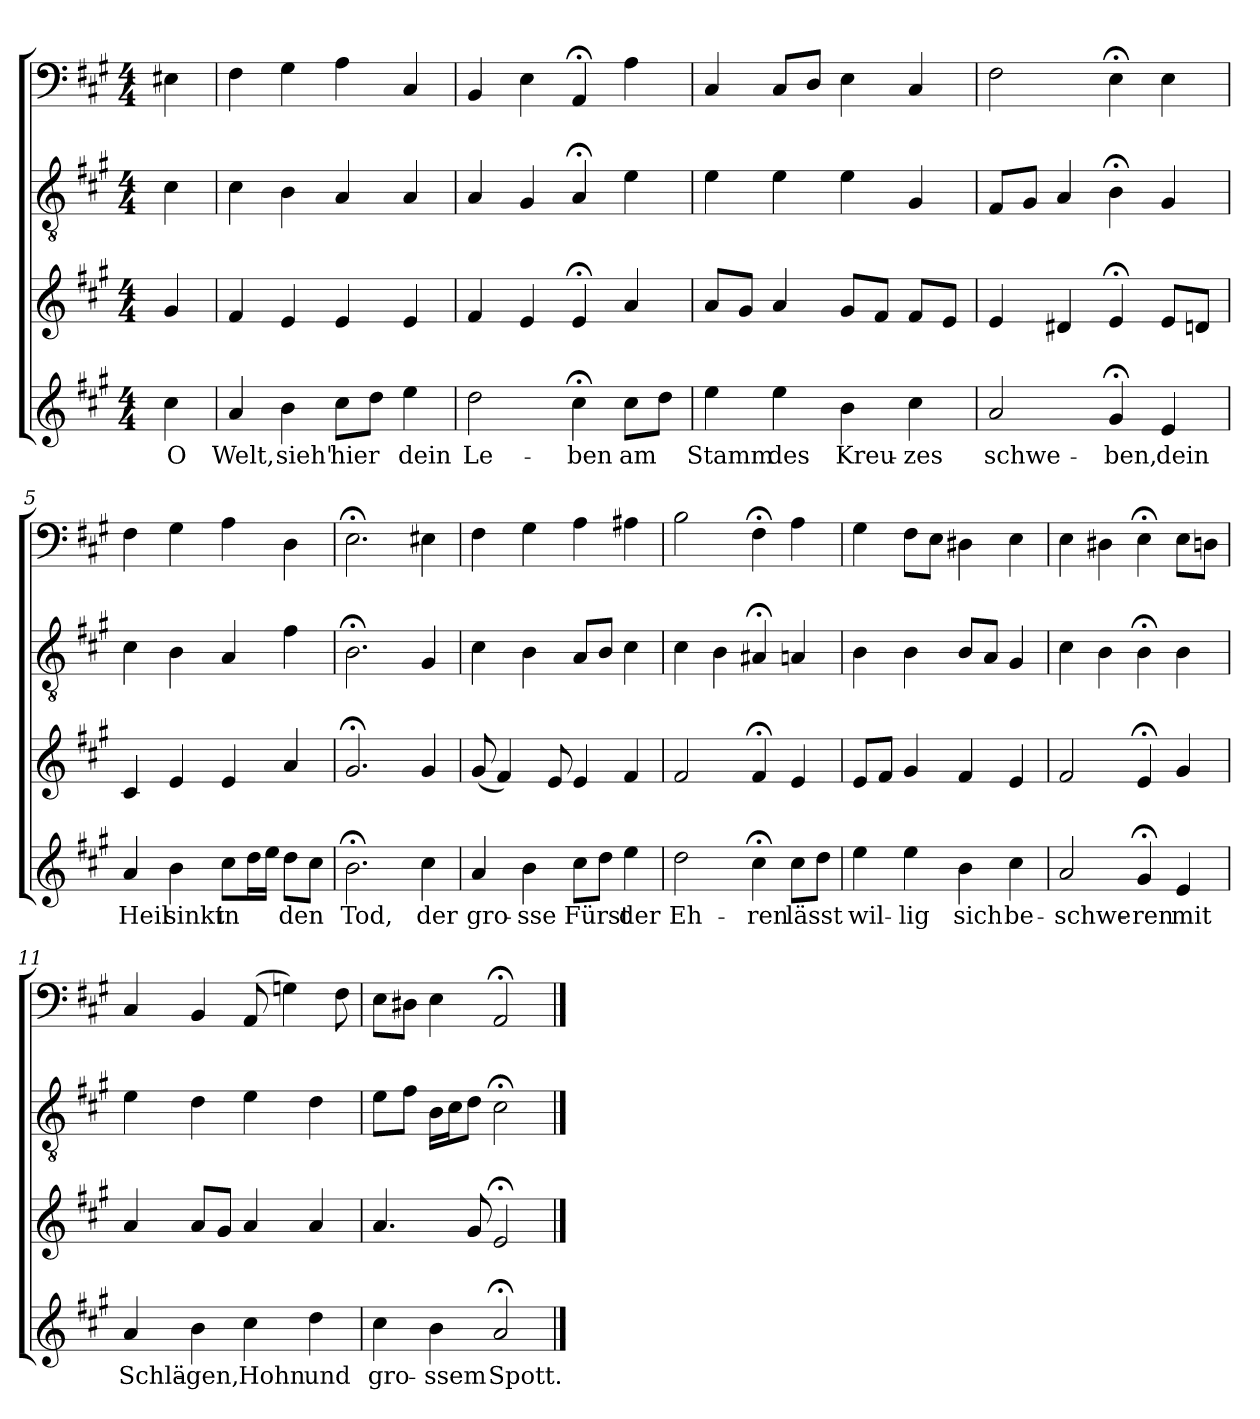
**kern	**text	**kern	**kern	**kern
*part4	*part4	*part3	*part2	*part1
*staff4	*staff4	*staff3	*staff2	*staff1
*clefG2	*	*clefG2	*clefGv2	*clefF4
*k[f#c#g#]	*	*k[f#c#g#]	*k[f#c#g#]	*k[f#c#g#]
*A:	*	*A:	*A:	*A:
*M4/4	*	*M4/4	*M4/4	*M4/4
=	=	=	=	=
4cc#\	O	4g#/	4c#\	4E#X\
=1	=1	=1	=1	=1
4a/	Welt,	4f#/	4c#\	4F#\
4b\	sieh'	4e/	4B\	4G#\
8cc#\L	hier	4e/	4A/	4A\
8dd\J	.	.	.	.
4ee\	dein	4e/	4A/	4C#/
=2	=2	=2	=2	=2
2dd\	Le-	4f#/	4A/	4BB/
.	.	4e/	4G#/	4E\
4cc#;<\	-ben	4e;</	4A;</	4AA;</
8cc#\L	am	4a/	4e\	4A\
8dd\J	.	.	.	.
=3	=3	=3	=3	=3
4ee\	Stamm	8a/L	4e\	4C#/
.	.	8g#/J	.	.
4ee\	des	4a/	4e\	8C#/L
.	.	.	.	8D/J
4b\	Kreu-	8g#/L	4e\	4E\
.	.	8f#/J	.	.
4cc#\	-zes	8f#/L	4G#/	4C#/
.	.	8e/J	.	.
=4	=4	=4	=4	=4
2a/	schwe-	4e/	8F#/L	2F#\
.	.	.	8G#/J	.
.	.	4d#X/	4A/	.
4g#;</	-ben,	4e;</	4B;<\	4E;<\
4e/	dein	8e/L	4G#/	4E\
.	.	8dn/J	.	.
=5	=5	=5	=5	=5
4a/	Heil	4c#/	4c#\	4F#\
4b\	sinkt	4e/	4B\	4G#\
8cc#\L	in	4e/	4A/	4A\
16dd\L	.	.	.	.
16ee\JJ	.	.	.	.
8dd\L	den	4a/	4f#\	4D\
8cc#\J	.	.	.	.
=6	=6	=6	=6	=6
2.b;<\	Tod,	2.g#;</	2.B;<\	2.E;<\
4cc#\	der	4g#/	4G#/	4E#X\
=7	=7	=7	=7	=7
4a/	gro-	(8g#/	4c#\	4F#\
.	.	4f#/)	.	.
4b\	-sse	.	4B\	4G#\
.	.	8e/	.	.
8cc#\L	Fürst	4e/	8A/L	4A\
8dd\J	.	.	8B/J	.
4ee\	der	4f#/	4c#\	4A#X\
=8	=8	=8	=8	=8
2dd\	Eh-	2f#/	4c#\	2B\
.	.	.	4B\	.
4cc#;<\	-ren	4f#;</	4A#X;</	4F#;<\
8cc#\L	lässt	4e/	4An/	4A\
8dd\J	.	.	.	.
=9	=9	=9	=9	=9
4ee\	wil-	8e/L	4B\	4G#\
.	.	8f#/J	.	.
4ee\	-lig	4g#/	4B\	8F#\L
.	.	.	.	8E\J
4b\	sich	4f#/	8B/L	4D#X\
.	.	.	8A/J	.
4cc#\	be-	4e/	4G#/	4E\
=10	=10	=10	=10	=10
2a/	-schwe-	2f#/	4c#\	4E\
.	.	.	4B\	4D#X\
4g#;</	-ren	4e;</	4B;<\	4E;<\
4e/	mit	4g#/	4B\	8E\L
.	.	.	.	8Dn\J
=11	=11	=11	=11	=11
4a/	Schlä-	4a/	4e\	4C#/
4b\	-gen,	8a/L	4d\	4BB/
.	.	8g#/J	.	.
4cc#\	Hohn	4a/	4e\	(8AA/
.	.	.	.	4Gn\)
4dd\	und	4a/	4d\	.
.	.	.	.	8F#\
=12	=12	=12	=12	=12
4cc#\	gro-	4.a/	8e\L	8E\L
.	.	.	8f#\J	8D#X\J
4b\	-ssem	.	16B\LL	4E\
.	.	.	16c#\J	.
.	.	8g#/	8d\J	.
2a;</	Spott.	2e;</	2c#;<\	2AA;</
==	==	==	==	==
*-	*-	*-	*-	*-
